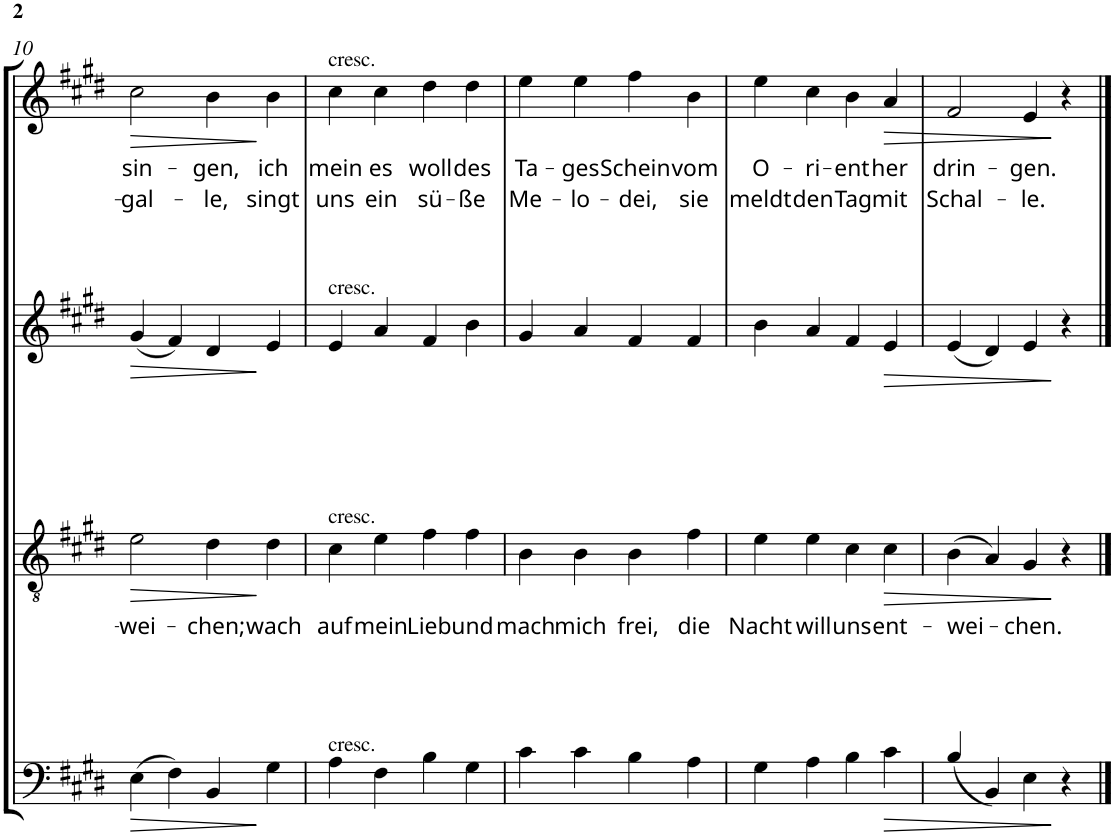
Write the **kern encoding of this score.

**kern	**dynam	**kern	**text	**dynam	**kern	**dynam	**kern	**text	**text	**dynam
*part4	*part4	*part3	*part3	*part3	*part2	*part2	*part1	*part1	*part1	*part1
*staff4	*staff4	*staff3	*staff3	*staff3	*staff2	*staff2	*staff1	*staff1	*staff1	*staff1
*I"B	*	*I"T	*	*	*I"A	*	*I"S	*	*	*
!!LO:PB:g=z
*clefF4	*	*clefGv2	*	*	*clefG2	*	*clefG2	*	*	*
*k[f#c#g#d#]	*	*k[f#c#g#d#]	*	*	*k[f#c#g#d#]	*	*k[f#c#g#d#]	*	*	*
*M2/2	*	*M2/2	*	*	*M2/2	*	*M2/2	*	*	*
=10	=10	=10	=10	=10	=10	=10	=10	=10	=10	=10
!	!LO:HP:b	!	!LO:LY:b	!LO:HP:b	!	!LO:HP:b	!	!LO:LY:b	!LO:LY:b	!LO:HP:b
(4E\	>	2e\	-wei-	>	(4g#/	>	2cc#\	sin-	-gal-	>
4F#\)	.	.	.	.	4f#/)	.	.	.	.	.
!	!	!	!LO:LY:b	!	!	!	!	!LO:LY:b	!LO:LY:b	!
4BB/	.	4d#\	-chen;	.	4d#/	.	4b\	gen,	-le,	.
!	!	!	!LO:LY:b	!	!	!	!	!LO:LY:b	!LO:LY:b	!
4G#\	]	4d#\	wach	]	4e/	]	4b\	ich	singt	]
=11	=11	=11	=11	=11	=11	=11	=11	=11	=11	=11
!	!	!	!	!	!	!	!LO:TX:a:t=cresc.	!	!	!
!	!	!	!	!	!LO:TX:a:t=cresc.	!	!	!	!	!
!	!	!LO:TX:a:t=cresc.	!	!	!	!	!	!	!	!
!LO:TX:a:t=cresc.	!	!	!	!	!	!	!	!	!	!
!	!	!	!LO:LY:b	!	!	!	!	!LO:LY:b	!LO:LY:b	!
4A\	.	4c#\	auf	.	4e/	.	4cc#\	mein	uns	.
!	!	!	!LO:LY:b	!	!	!	!	!LO:LY:b	!LO:LY:b	!
4F#\	.	4e\	mein	.	4a/	.	4cc#\	es	ein	.
!	!	!	!LO:LY:b	!	!	!	!	!LO:LY:b	!LO:LY:b	!
4B\	.	4f#\	Lieb	.	4f#/	.	4dd#\	woll	sü-	.
!	!	!	!LO:LY:b	!	!	!	!	!LO:LY:b	!LO:LY:b	!
4G#\	.	4f#\	und	.	4b\	.	4dd#\	des	-ße	.
=12	=12	=12	=12	=12	=12	=12	=12	=12	=12	=12
!	!	!	!LO:LY:b	!	!	!	!	!LO:LY:b	!LO:LY:b	!
4c#\	.	4B\	mach	.	4g#/	.	4ee\	Ta-	Me-	.
!	!	!	!LO:LY:b	!	!	!	!	!LO:LY:b	!LO:LY:b	!
4c#\	.	4B\	mich	.	4a/	.	4ee\	ges	-lo-	.
!	!	!	!LO:LY:b	!	!	!	!	!LO:LY:b	!LO:LY:b	!
4B\	.	4B\	frei,	.	4f#/	.	4ff#\	Schein	-dei,	.
!	!	!	!LO:LY:b	!	!	!	!	!LO:LY:b	!LO:LY:b	!
4A\	.	4f#\	die	.	4f#/	.	4b\	vom	sie	.
=13	=13	=13	=13	=13	=13	=13	=13	=13	=13	=13
!	!	!	!LO:LY:b	!	!	!	!	!LO:LY:b	!LO:LY:b	!
4G#\	.	4e\	Nacht	.	4b\	.	4ee\	O-	meldt	.
!	!	!	!LO:LY:b	!	!	!	!	!LO:LY:b	!LO:LY:b	!
4A\	.	4e\	will	.	4a/	.	4cc#\	ri-	den	.
!	!	!	!LO:LY:b	!	!	!	!	!LO:LY:b	!LO:LY:b	!
4B\	.	4c#\	uns	.	4f#/	.	4b\	ent	Tag	.
!	!LO:HP:b	!	!LO:LY:b	!LO:HP:b	!	!LO:HP:b	!	!LO:LY:b	!LO:LY:b	!LO:HP:b
4c#\	>	4c#\	ent-	>	4e/	>	4a/	her	mit	>
=14	=14	=14	=14	=14	=14	=14	=14	=14	=14	=14
!	!	!	!LO:LY:b	!	!	!	!	!LO:LY:b	!LO:LY:b	!
(4B/	.	(4B\	-wei-	.	(4e/	.	2f#/	drin-	Schal-	.
4BB/)	.	4A/)	.	.	4d#/)	.	.	.	.	.
!	!	!	!LO:LY:b	!	!	!	!	!LO:LY:b	!LO:LY:b	!
4E\	.	4G#/	-chen.	.	4e/	.	4e/	gen.	-le.	.
4r	]	4r	.	]	4r	]	4r	.	.	]
==	==	==	==	==	==	==	==	==	==	==
*-	*-	*-	*-	*-	*-	*-	*-	*-	*-	*-
